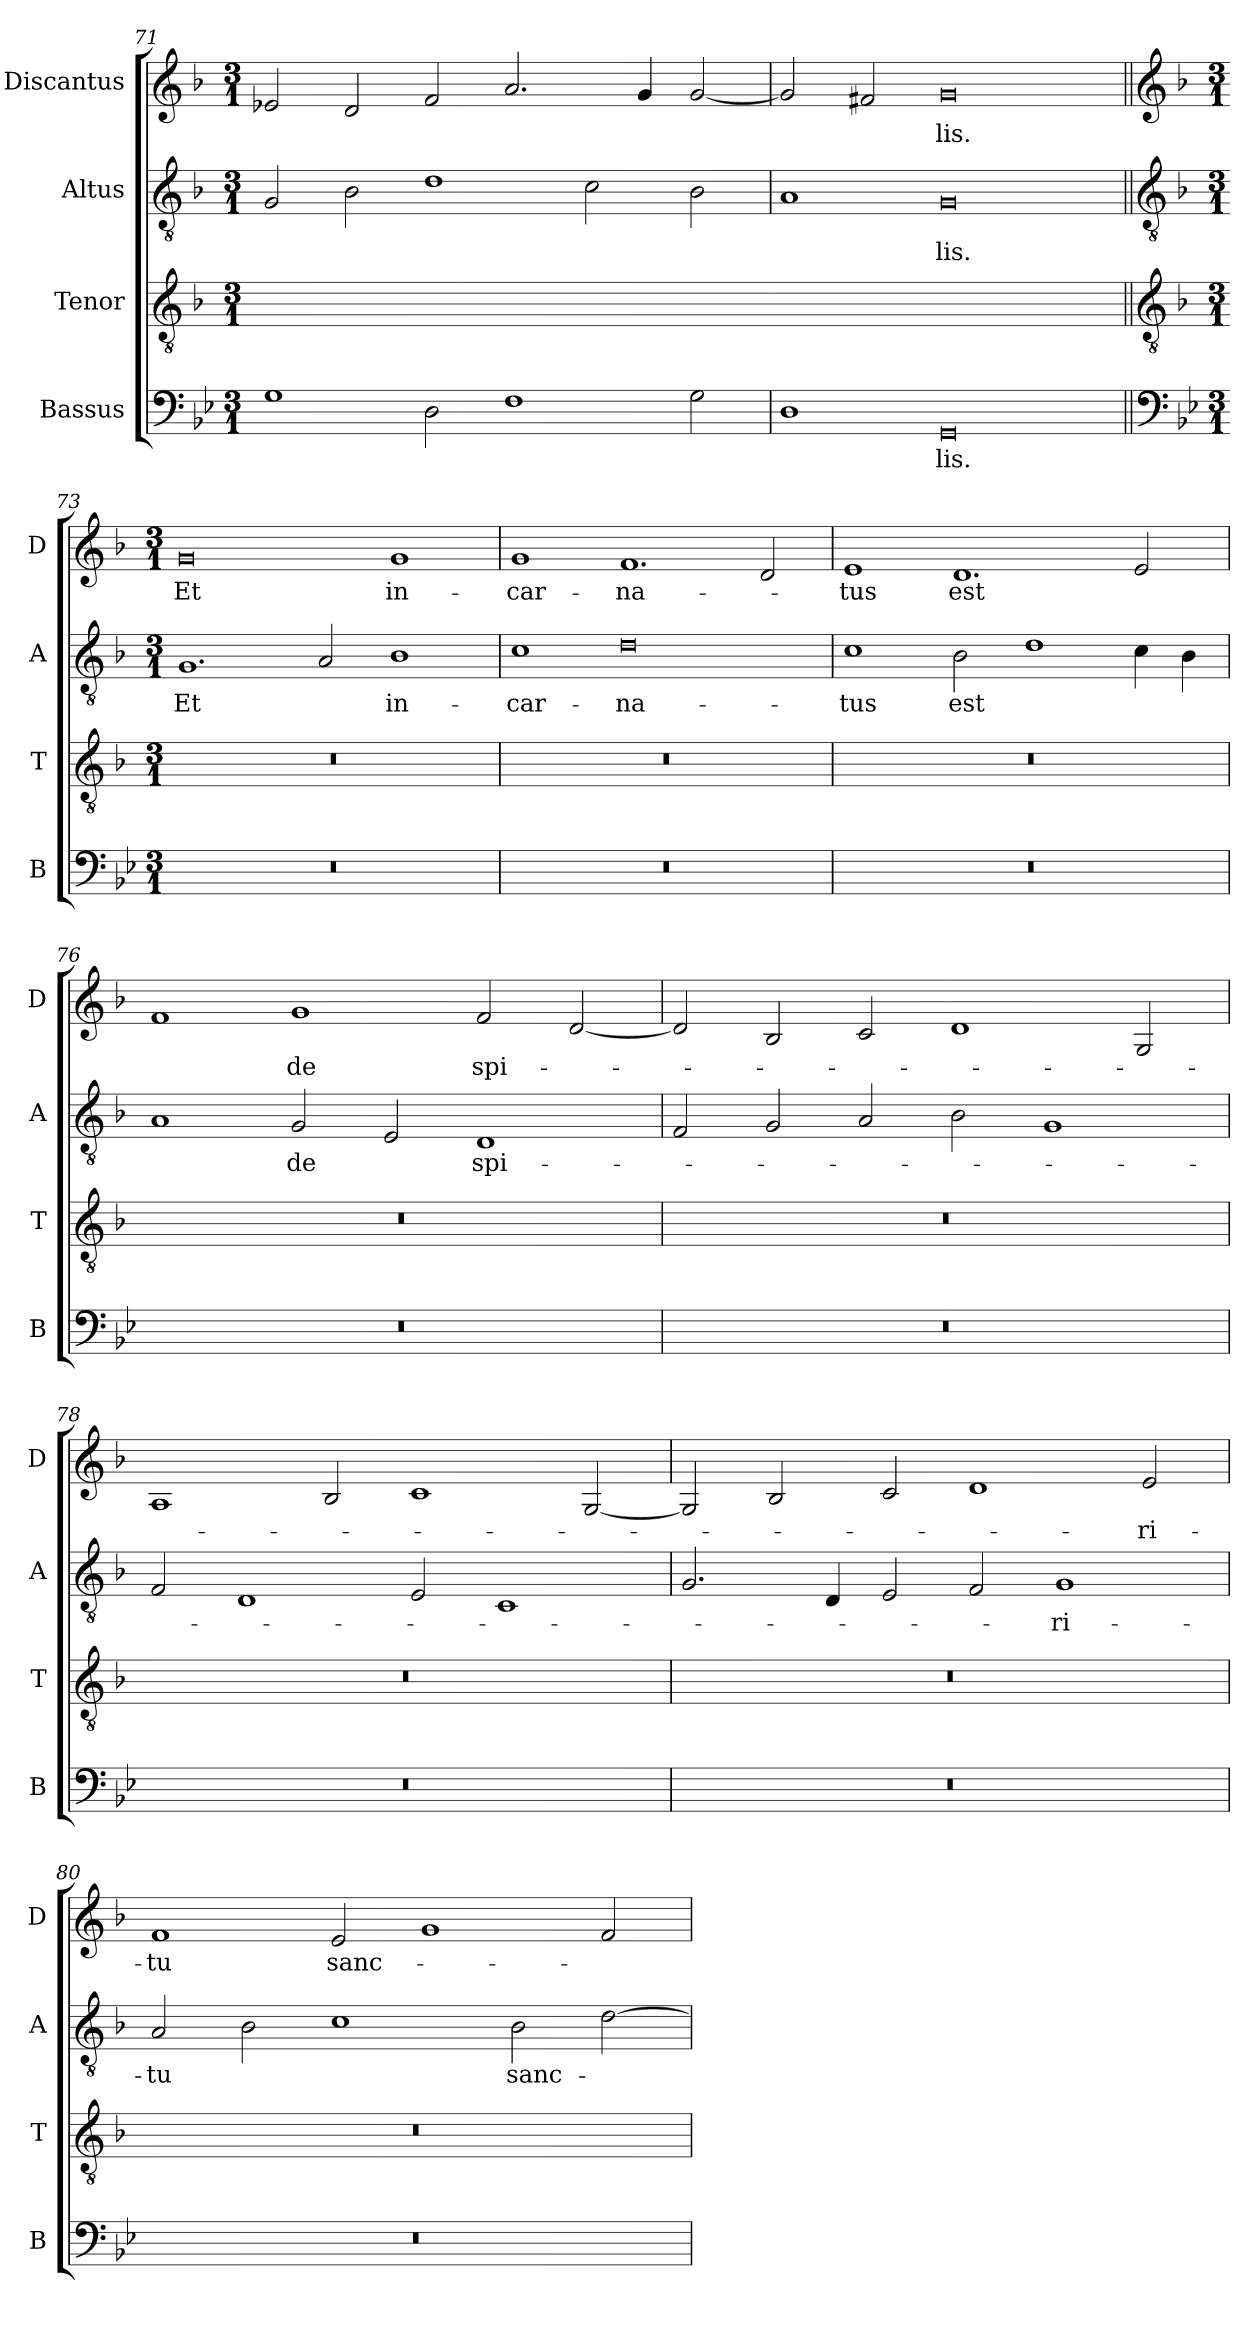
**kern	**text	**kern	**kern	**text	**kern	**text
*part4	*part4	*part3	*part2	*part2	*part1	*part1
*staff4	*staff4	*staff3	*staff2	*staff2	*staff1	*staff1
*I"Bassus	*	*I"Tenor	*I"Altus	*	*I"Discantus	*
*I'B	*	*I'T	*I'A	*	*I'D	*
*clefF4	*	*clefGv2	*clefGv2	*	*clefG2	*
*k[b-e-]	*	*k[b-]	*k[b-]	*	*k[b-]	*
*g:	*	*d:	*d:	*	*d:	*
*M3/1	*	*M3/1	*M3/1	*	*M3/1	*
=71	=71	=71	=71	=71	=71	=71
!	!	!LO:N:vis=2	!	!	!	!
1G	.	0.ryy	2G	.	2e-X	.
.	.	.	2B-	.	2d	.
2D	.	.	1d	.	2f	.
1F	.	.	.	.	2.a	.
.	.	.	2c	.	.	.
.	.	.	.	.	4g	.
2G	.	.	2B-	.	[2g	.
=72	=72	=72-	=72	=72	=72	=72
!	!	!LO:N:vis=2	!	!	!	!
1D	.	0.ryy	1A	.	2g]	.
.	.	.	.	.	2f#X	.
0GG	-lis.	.	0G	-lis.	0g	-lis.
!!LO:LB:g=z
=73||	=73||	=73||	=73||	=73||	=73||	=73||
*clefF4	*	*clefGv2	*clefGv2	*	*clefG2	*
*k[b-e-]	*	*k[b-]	*k[b-]	*	*k[b-]	*
*M3/1	*	*M3/1	*M3/1	*	*M3/1	*
*	*	*	*	*	*MM400	*
0.r	.	0.r	1.G	Et	0g	Et
.	.	.	2A	.	.	.
.	.	.	1B-	in-	1g	in-
=74	=74	=74	=74	=74	=74	=74
0.r	.	0.r	1c	-car-	1g	-car-
.	.	.	0d	-na-	1.f	-na-
.	.	.	.	.	2d	.
=75	=75	=75	=75	=75	=75	=75
0.r	.	0.r	1c	-tus	1e	-tus
.	.	.	2B-	est	1.d	est
.	.	.	1d	.	.	.
.	.	.	4c	.	2e	.
.	.	.	4B-	.	.	.
=76	=76	=76	=76	=76	=76	=76
0.r	.	0.r	1A	.	1f	.
.	.	.	2G	de	1g	de
.	.	.	2E	.	.	.
.	.	.	1D	spi-	2f	spi-
.	.	.	.	.	[2d	.
=77	=77	=77	=77	=77	=77	=77
0.r	.	0.r	2F	.	2d]	.
.	.	.	2G	.	2B-	.
.	.	.	2A	.	2c	.
.	.	.	2B-	.	1d	.
.	.	.	1G	.	.	.
.	.	.	.	.	2G	.
=78	=78	=78	=78	=78	=78	=78
0.r	.	0.r	2F	.	1A	.
.	.	.	1D	.	.	.
.	.	.	.	.	2B-	.
.	.	.	2E	.	1c	.
.	.	.	1C	.	.	.
.	.	.	.	.	[2G	.
=79	=79	=79	=79	=79	=79	=79
0.r	.	0.r	2.G	.	2G]	.
.	.	.	.	.	2B-	.
.	.	.	4D	.	.	.
.	.	.	2E	.	2c	.
.	.	.	2F	.	1d	.
.	.	.	1G	-ri-	.	.
.	.	.	.	.	2e	-ri-
=80	=80	=80	=80	=80	=80	=80
0.r	.	0.r	2A	-tu	1f	-tu
.	.	.	2B-	.	.	.
.	.	.	1c	.	2e	sanc-
.	.	.	.	.	1g	.
.	.	.	2B-	sanc-	.	.
.	.	.	[2d	.	2f	.
=	=	=	=	=	=	=
*-	*-	*-	*-	*-	*-	*-
